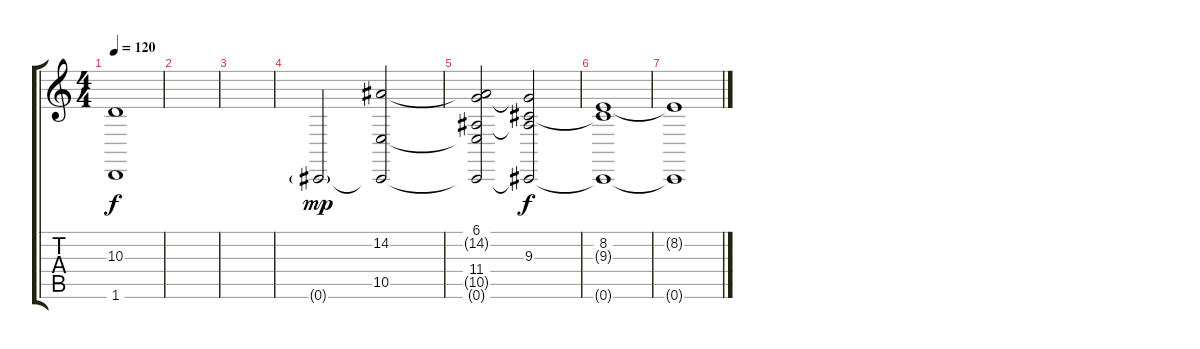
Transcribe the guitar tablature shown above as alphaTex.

\track "" {instrument fx1rain}
\staff {score tabs}
\tuning (Db4 Ab3 E3 B2 Gb2 Db2) {hide}
\ts (4 4)
\tempo 120
\clef g2
\ks c
(10.3{t} 1.6{t}).1{dy f} |
|
|
0.6{g}.2{dy mp} (14.2 10.5 0.6{t}).2 |
(6.1 14.2{t} 11.4 10.5{t} 0.6{t}).2 (6.1{t} 9.3 11.4{t} 0.6{t}).2{dy f} |
(8.2 9.3{t} 0.6{t}).1 |
(8.2{t} 0.6{t}).1
